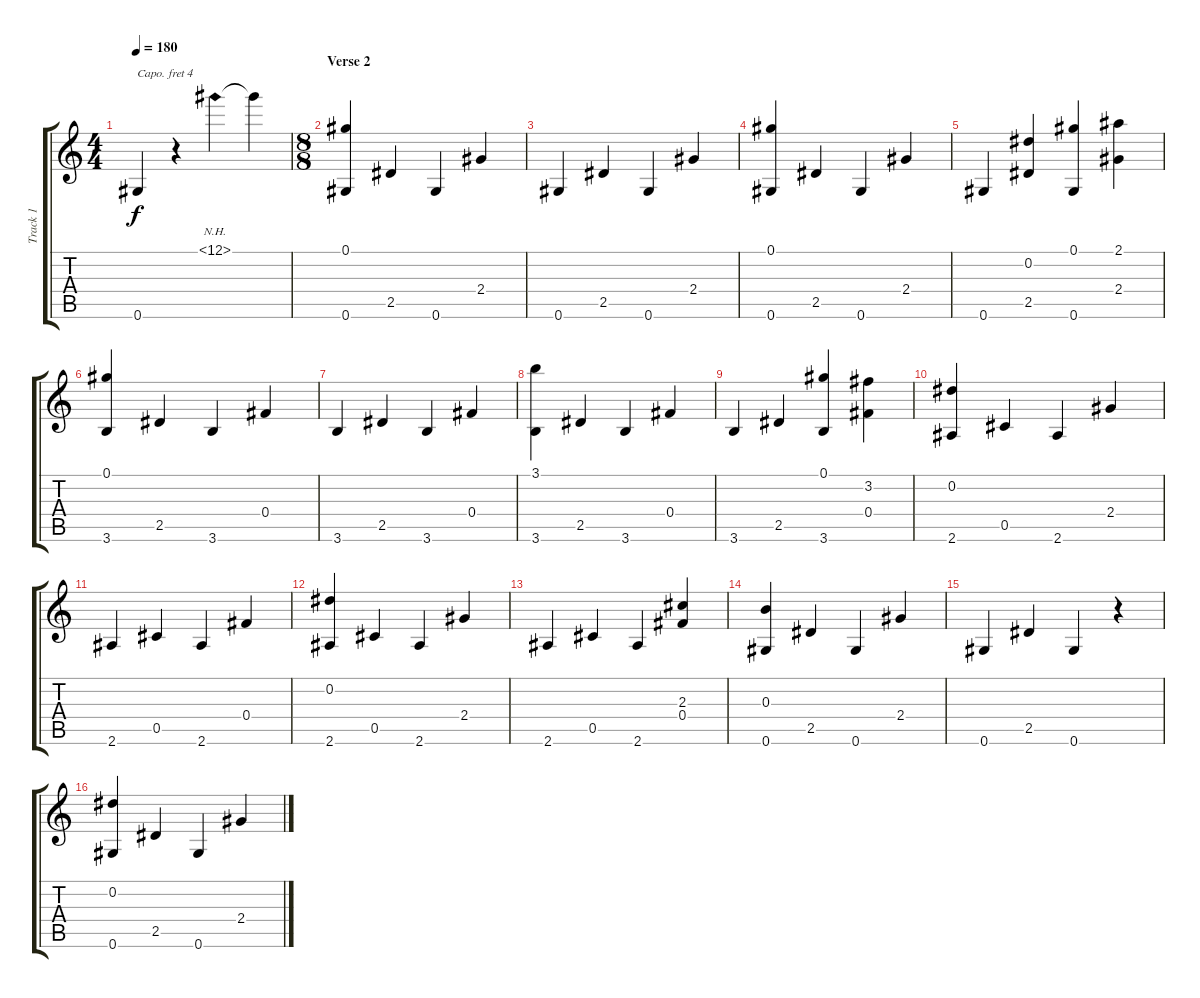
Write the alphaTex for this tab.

\track ("Track 1" "Track 1") {instrument acousticguitarnylon}
\staff {score tabs}
\capo 4
\tuning (E4 B3 G3 D3 A2 E2) {hide}
\ts (4 4)
\tempo 180
\clef g2
\ks c
0.6.4{dy f} r.4 12.1{nh}.4 12.1{t}.4 |
\ts (8 8)
\section ("" "Verse 2")
(0.1 0.6).4 2.5.4 0.6.4 2.4.4 |
0.6.4 2.5.4 0.6.4 2.4.4 |
(0.1 0.6).4 2.5.4 0.6.4 2.4.4 |
0.6.4 (0.2 2.5).4 (0.1 0.6).4 (2.1 2.4).4 |
(0.1 3.6).4 2.5.4 3.6.4 0.4.4 |
3.6.4 2.5.4 3.6.4 0.4.4 |
(3.1 3.6).4 2.5.4 3.6.4 0.4.4 |
3.6.4 2.5.4 (0.1 3.6).4 (3.2 0.4).4 |
(0.2 2.6).4 0.5.4 2.6.4 2.4.4 |
2.6.4 0.5.4 2.6.4 0.4.4 |
(0.2 2.6).4 0.5.4 2.6.4 2.4.4 |
2.6.4 0.5.4 2.6.4 (2.3 0.4).4 |
(0.3 0.6).4 2.5.4 0.6.4 2.4.4 |
0.6.4 2.5.4 0.6.4 r.4 |
(0.2 0.6).4 2.5.4 0.6.4 2.4.4
